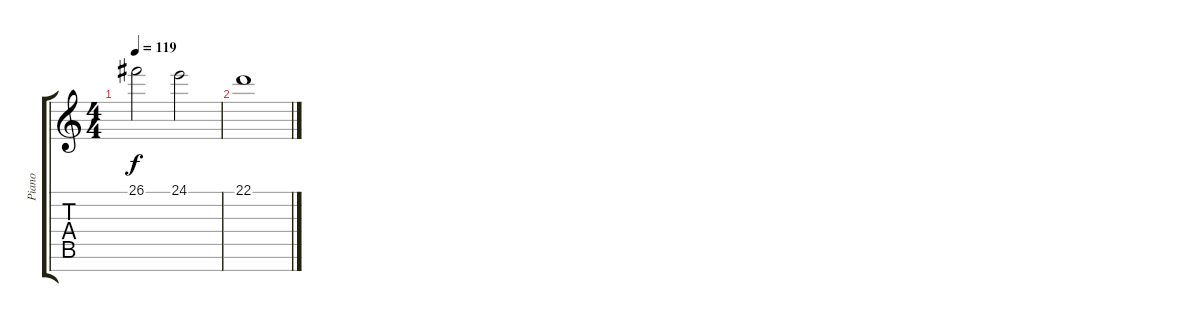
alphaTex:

\track ("Piano" "Piano") {instrument acousticgrandpiano}
\staff {score tabs}
\tuning (E4 B3 G3 D3 A2 E2 B1) {hide}
\ts (4 4)
\tempo 119
\clef g2
\ks c
26.1.2{dy f} 24.1.2 |
22.1.1
